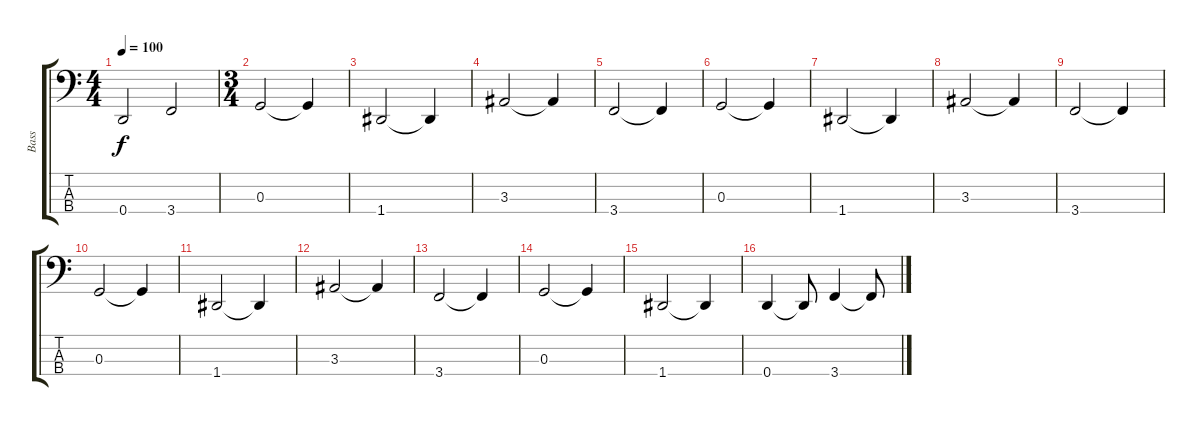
\track ("Bass" "Bass") {instrument electricbassfinger}
\staff {score tabs}
\tuning (F2 C2 G1 D1) {hide}
\ts (4 4)
\tempo 100
\clef f4
\ks c
0.4.2{dy f} 3.4.2 |
\ts (3 4)
0.3.2 0.3{t}.4 |
1.4.2 1.4{t}.4 |
3.3.2 3.3{t}.4 |
3.4.2 3.4{t}.4 |
0.3.2 0.3{t}.4 |
1.4.2 1.4{t}.4 |
3.3.2 3.3{t}.4 |
3.4.2 3.4{t}.4 |
0.3.2 0.3{t}.4 |
1.4.2 1.4{t}.4 |
3.3.2 3.3{t}.4 |
3.4.2 3.4{t}.4 |
0.3.2 0.3{t}.4 |
1.4.2 1.4{t}.4 |
0.4.4 0.4{t}.8 3.4.4 3.4{t}.8
